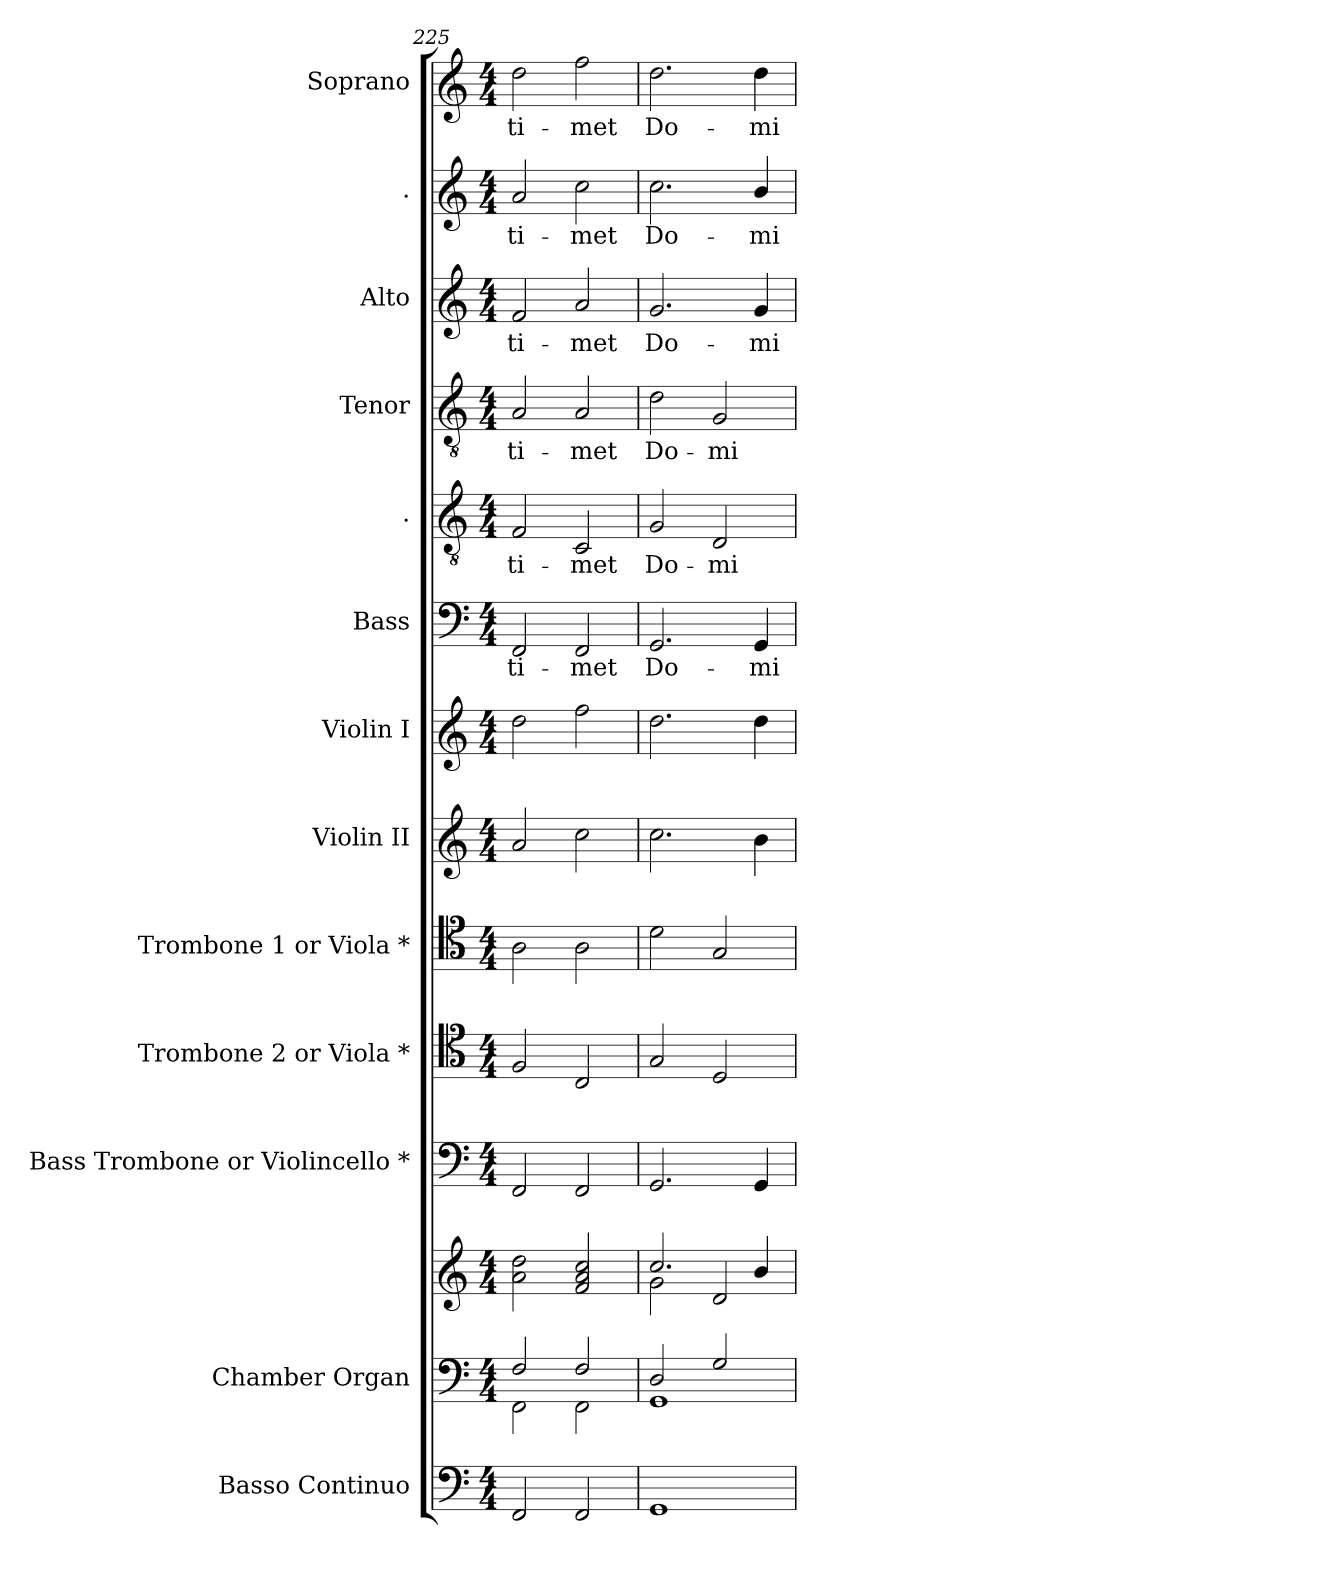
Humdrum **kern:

**kern	**kern	**kern	**kern	**kern	**kern	**kern	**kern	**kern	**text	**kern	**text	**kern	**text	**kern	**text	**kern	**text	**kern	**text
*part13	*part12	*part12	*part11	*part10	*part9	*part8	*part7	*part6	*part6	*part5	*part5	*part4	*part4	*part3	*part3	*part2	*part2	*part1	*part1
*staff14	*staff13	*staff12	*staff11	*staff10	*staff9	*staff8	*staff7	*staff6	*staff6	*staff5	*staff5	*staff4	*staff4	*staff3	*staff3	*staff2	*staff2	*staff1	*staff1
*I"Basso  Continuo	*I"Chamber  Organ	*	*I"Bass Trombone or Violincello *	*I"Trombone 2 or Viola *	*I"Trombone 1 or Viola *	*I"Violin II	*I"Violin I	*I"Bass	*	*I".	*	*I"Tenor	*	*I"Alto	*	*I".	*	*I"Soprano	*
*I'B Cont	*I'Org.	*	*I'B. Tbn.	*I'Tbn 2	*I'Tbn 1	*I'Vln. II	*I'Vln. I	*I'B.	*	*	*	*I'T,	*	*I'A.	*	*	*	*I'S.	*
*clefF4	*clefF4	*clefG2	*clefF4	*clefC4	*clefC4	*clefG2	*clefG2	*clefF4	*	*clefGv2	*	*clefGv2	*	*clefG2	*	*clefG2	*	*clefG2	*
*ITrd7c12	*	*	*	*	*	*	*	*	*	*ITrd7c12	*	*ITrd7c12	*	*	*	*	*	*	*
*k[]	*k[]	*k[]	*k[]	*k[]	*k[]	*k[]	*k[]	*k[]	*	*k[]	*	*k[]	*	*k[]	*	*k[]	*	*k[]	*
*C:	*C:	*C:	*C:	*C:	*C:	*C:	*C:	*C:	*	*C:	*	*C:	*	*C:	*	*C:	*	*C:	*
*M4/4	*M4/4	*M4/4	*M4/4	*M4/4	*M4/4	*M4/4	*M4/4	*M4/4	*	*M4/4	*	*M4/4	*	*M4/4	*	*M4/4	*	*M4/4	*
=225	=225	=225	=225	=225	=225	=225	=225	=225	=225	=225	=225	=225	=225	=225	=225	=225	=225	=225	=225
*	*^	*	*	*	*	*	*	*	*	*	*	*	*	*	*	*	*	*	*
!	!	!	!	!	!	!	!	!	!	!LO:LY:b:color=#000000	!	!	!	!	!	!	!	!	!	!
!	!	!	!	!	!	!	!	!	!	!	!	!LO:LY:b:color=#000000	!	!	!	!	!	!	!	!
!	!	!	!	!	!	!	!	!	!	!	!	!	!	!LO:LY:b:color=#000000	!	!	!	!	!	!
!	!	!	!	!	!	!	!	!	!	!	!	!	!	!	!	!LO:LY:b:color=#000000	!	!	!	!
!	!	!	!	!	!	!	!	!	!	!	!	!	!	!	!	!	!	!LO:LY:b:color=#000000	!	!
!	!	!	!	!	!	!	!	!	!	!	!	!	!	!	!	!	!	!	!	!LO:LY:b:color=#000000
2FFFi/	2Fi/	2FFi\	2ai\ 2ddi	2FFi/	2Fi/	2Ai\	2ai/	2ddi\	2FFi/	ti-	2FFi/	ti-	2AAi/	ti-	2fi/	ti-	2ai/	ti-	2ddi\	ti-
!	!	!	!	!	!	!	!	!	!	!LO:LY:b:color=#000000	!	!	!	!	!	!	!	!	!	!
!	!	!	!	!	!	!	!	!	!	!	!	!LO:LY:b:color=#000000	!	!	!	!	!	!	!	!
!	!	!	!	!	!	!	!	!	!	!	!	!	!	!LO:LY:b:color=#000000	!	!	!	!	!	!
!	!	!	!	!	!	!	!	!	!	!	!	!	!	!	!	!LO:LY:b:color=#000000	!	!	!	!
!	!	!	!	!	!	!	!	!	!	!	!	!	!	!	!	!	!	!LO:LY:b:color=#000000	!	!
!	!	!	!	!	!	!	!	!	!	!	!	!	!	!	!	!	!	!	!	!LO:LY:b:color=#000000
2FFFi/	2Fi/	2FFi\	2fi/ 2ai 2cci	2FFi/	2Ci/	2Ai\	2cci\	2ffi\	2FFi/	-met	2CCi/	-met	2AAi/	-met	2ai/	-met	2cci\	-met	2ffi\	-met
=226	=226	=226	=226	=226	=226	=226	=226	=226	=226	=226	=226	=226	=226	=226	=226	=226	=226	=226	=226	=226
*	*	*	*^	*	*	*	*	*	*	*	*	*	*	*	*	*	*	*	*	*
!	!	!	!	!	!	!	!	!	!	!	!LO:LY:b:color=#000000	!	!	!	!	!	!	!	!	!	!
!	!	!	!	!	!	!	!	!	!	!	!	!	!LO:LY:b:color=#000000	!	!	!	!	!	!	!	!
!	!	!	!	!	!	!	!	!	!	!	!	!	!	!	!LO:LY:b:color=#000000	!	!	!	!	!	!
!	!	!	!	!	!	!	!	!	!	!	!	!	!	!	!	!	!LO:LY:b:color=#000000	!	!	!	!
!	!	!	!	!	!	!	!	!	!	!	!	!	!	!	!	!	!	!	!LO:LY:b:color=#000000	!	!
!	!	!	!	!	!	!	!	!	!	!	!	!	!	!	!	!	!	!	!	!	!LO:LY:b:color=#000000
1GGGi	2Di/	1GGi	2.cci/	2gi\	2.GGi/	2Gi/	2di\	2.cci\	2.ddi\	2.GGi/	Do-	2GGi/	Do-	2Di\	Do-	2.gi/	Do-	2.cci\	Do-	2.ddi\	Do-
!	!	!	!	!	!	!	!	!	!	!	!	!	!LO:LY:b:color=#000000	!	!	!	!	!	!	!	!
!	!	!	!	!	!	!	!	!	!	!	!	!	!	!	!LO:LY:b:color=#000000	!	!	!	!	!	!
.	2Gi/	.	.	2di/	.	2Di/	2Gi/	.	.	.	.	2DDi/	-mi-	2GGi/	-mi-	.	.	.	.	.	.
!	!	!	!	!	!	!	!	!	!	!	!LO:LY:b:color=#000000	!	!	!	!	!	!	!	!	!	!
!	!	!	!	!	!	!	!	!	!	!	!	!	!	!	!	!	!LO:LY:b:color=#000000	!	!	!	!
!	!	!	!	!	!	!	!	!	!	!	!	!	!	!	!	!	!	!	!LO:LY:b:color=#000000	!	!
!	!	!	!	!	!	!	!	!	!	!	!	!	!	!	!	!	!	!	!	!	!LO:LY:b:color=#000000
.	.	.	4bi/	.	4GGi/	.	.	4bi\	4ddi\	4GGi/	-mi-	.	.	.	.	4gi/	-mi-	4bi/	-mi-	4ddi\	-mi-
*	*v	*v	*	*	*	*	*	*	*	*	*	*	*	*	*	*	*	*	*	*	*
*	*	*v	*v	*	*	*	*	*	*	*	*	*	*	*	*	*	*	*	*	*
=	=	=	=	=	=	=	=	=	=	=	=	=	=	=	=	=	=	=	=
*-	*-	*-	*-	*-	*-	*-	*-	*-	*-	*-	*-	*-	*-	*-	*-	*-	*-	*-	*-
